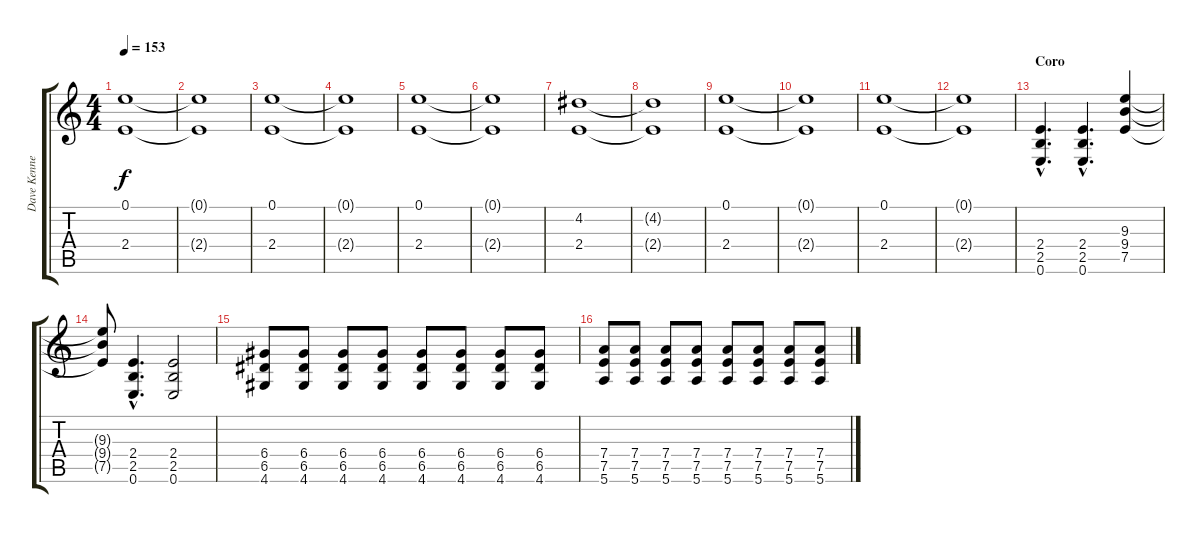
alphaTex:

\track ("Dave Kennedy" "Dave Kenne") {instrument distortionguitar}
\staff {score tabs}
\tuning (E4 B3 G3 D3 A2 E2) {hide}
\ts (4 4)
\tempo 153
\clef g2
\ks c
(0.1 2.4).1{dy f} |
(0.1{t} 2.4{t}).1 |
(0.1 2.4).1 |
(0.1{t} 2.4{t}).1 |
(0.1 2.4).1 |
(0.1{t} 2.4{t}).1 |
(4.2 2.4).1 |
(4.2{t} 2.4{t}).1 |
(0.1 2.4).1 |
(0.1{t} 2.4{t}).1 |
(0.1 2.4).1 |
(0.1{t} 2.4{t}).1 |
\section ("" "Coro")
(2.4{hac} 2.5{hac} 0.6{hac}).4{d volume 12 instrument distortionguitar} (2.4{hac} 2.5{hac} 0.6{hac}).4{d} (9.3 9.4 7.5).4 |
(9.3{t} 9.4{t} 7.5{t}).8 (2.4{hac} 2.5{hac} 0.6{hac}).4{d} (2.4 2.5 0.6).2 |
(6.4 6.5 4.6).8 (6.4 6.5 4.6).8 (6.4 6.5 4.6).8 (6.4 6.5 4.6).8 (6.4 6.5 4.6).8 (6.4 6.5 4.6).8 (6.4 6.5 4.6).8 (6.4 6.5 4.6).8 |
(7.4 7.5 5.6).8 (7.4 7.5 5.6).8 (7.4 7.5 5.6).8 (7.4 7.5 5.6).8 (7.4 7.5 5.6).8 (7.4 7.5 5.6).8 (7.4 7.5 5.6).8 (7.4 7.5 5.6).8
